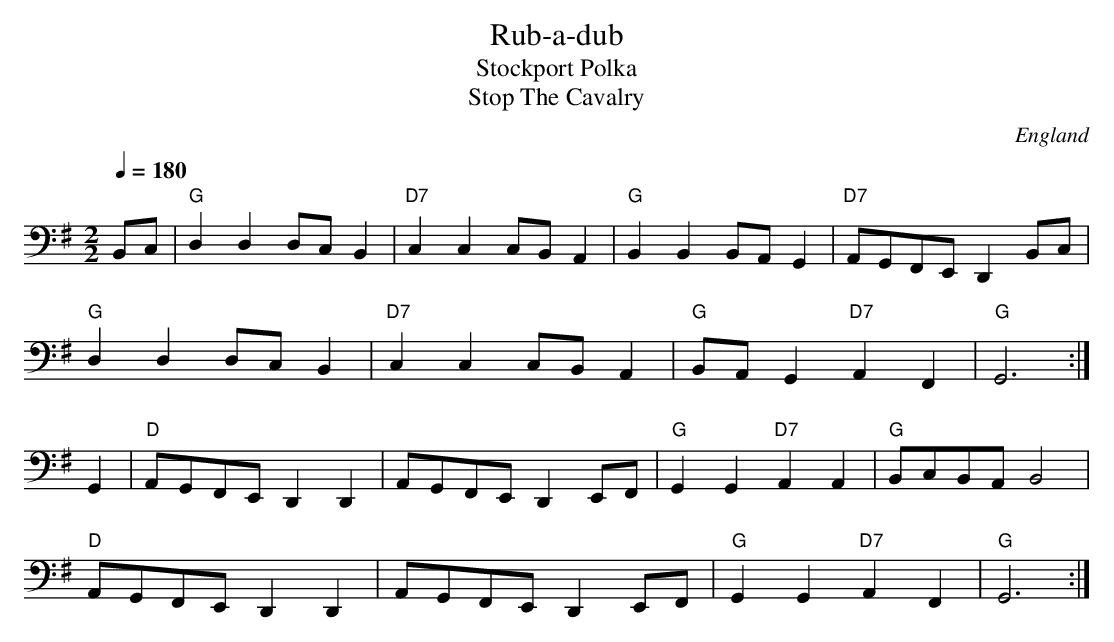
X:1
T:Rub-a-dub
T:Stockport Polka
T:Stop The Cavalry
O:England
M:2/2
L:1/8
Q:1/4=180
K:G clef=bass middle=d
Bc |\
"G" d2d2 dcB2 | "D7" c2c2 cBA2 | "G" B2B2 BAG2 | "D7" AGFE D2Bc |
"G" d2d2 dcB2 | "D7" c2c2 cBA2 | "G" BAG2 "D7" A2F2 | "G" G6 :|
G2 |\
"D" AGFE D2D2 | AGFE D2EF | "G" G2G2 "D7" A2A2 | "G" BcBA B4 |
"D" AGFE D2D2 | AGFE D2EF | "G" G2G2 "D7" A2F2 | "G"G6 :|
